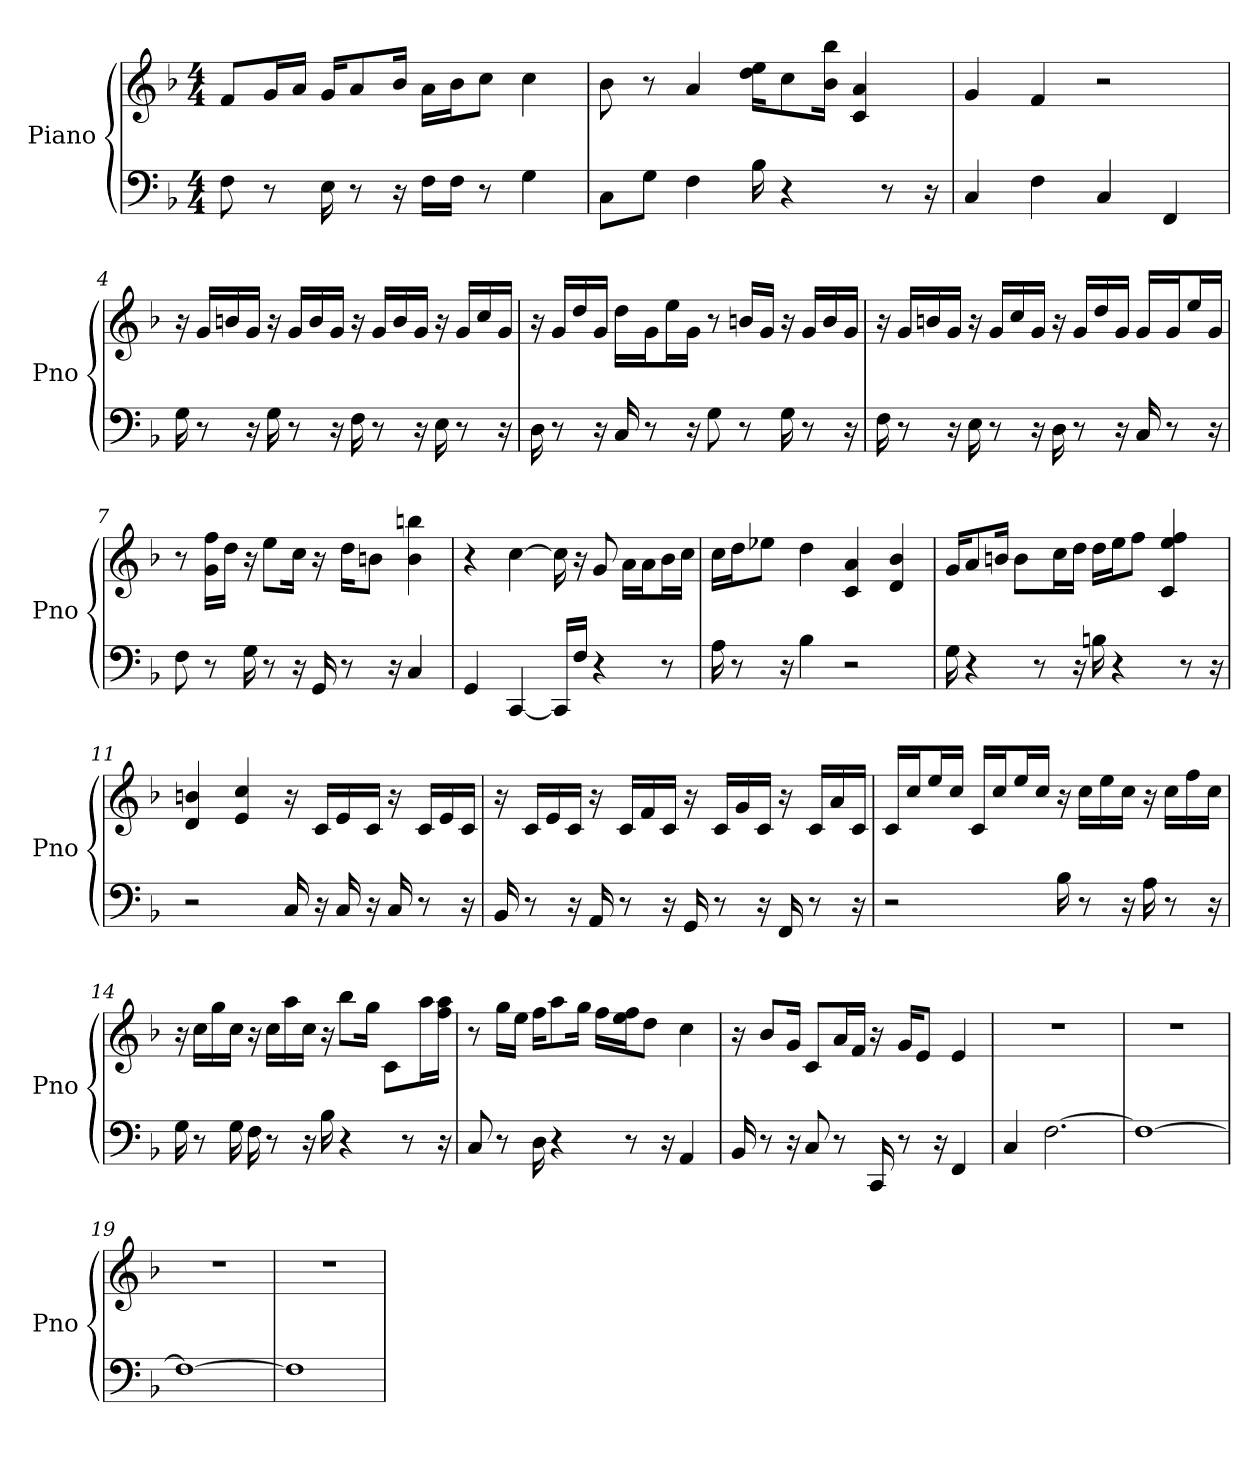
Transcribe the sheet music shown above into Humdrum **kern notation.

**kern	**kern
*part1	*part1
*staff2	*staff1
*I"Piano	*
*I'Pno	*
*clefF4	*clefG2
*k[b-]	*k[b-]
*F:	*F:
*M4/4	*M4/4
*MM94	*MM94
=1	=1
8F	8f/L
8r	16g/L
.	16a/JJ
16E	16g/KL
8r	8a/
16r	16b-/Jk
16F\LL	16a\LL
16F\JJ	16b-\J
8r	8cc\J
4G	4cc
=2	=2
8C\L	8b-
8G\J	8r
4F	4a
16B-	16ee\ 16dd\KL
4r	8cc\
.	16b-\ 16bb-\Jk
.	4a 4c
8r	.
16r	.
=3	=3
4C	4g
4F	4f
4C	2r
4FF	.
=4	=4
16G	16r
8r	16g/LL
.	16b/
16r	16g/JJ
16G	16r
8r	16g/LL
.	16b/
16r	16g/JJ
16F	16r
8r	16g/LL
.	16b/
16r	16g/JJ
16E	16r
8r	16g/LL
.	16cc/
16r	16g/JJ
=5	=5
16D	16r
8r	16g/LL
.	16dd/
16r	16g/JJ
16C	16dd\LL
8r	16g\J
.	16ee\L
16r	16g\JJ
8G	8r
8r	16b/LL
.	16g/JJ
16G	16r
8r	16g/LL
.	16b/
16r	16g/JJ
=6	=6
16F	16r
8r	16g/LL
.	16b/
16r	16g/JJ
16E	16r
8r	16g/LL
.	16cc/
16r	16g/JJ
16D	16r
8r	16g/LL
.	16dd/
16r	16g/JJ
16C	16g/LL
8r	16g/J
.	16ee/L
16r	16g/JJ
=7	=7
8F	8r
8r	16ff\ 16g\LL
.	16dd\JJ
16G	16r
8r	8ee\L
16r	16cc\Jk
16GG	16r
8r	16dd\KL
.	8b\J
16r	.
4C	4b 4bb
=8	=8
4GG	4r
[4CC	[4cc
16CC/LL]	16cc]
16F/JJ	16r
4r	8g
.	16a\LL
.	16a\J
8r	16b-\L
.	16cc\JJ
=9	=9
16A	16cc\LL
8r	16dd\J
.	8ee-\J
16r	.
4B-	4dd
2r	4a 4c
.	4b- 4d
=10	=10
16G	16g/KL
4r	8a/
.	16b/Jk
.	8b\L
8r	.
.	16cc\L
16r	16dd\JJ
16B	16dd\LL
4r	16ee\J
.	8ff\J
.	4ff 4c 4ee
8r	.
16r	.
=11	=11
2r	4d 4b
.	4cc 4e
16C	16r
16r	16c/LL
16C	16e/
16r	16c/JJ
16C	16r
8r	16c/LL
.	16e/
16r	16c/JJ
=12	=12
16BB-	16r
8r	16c/LL
.	16e/
16r	16c/JJ
16AA	16r
8r	16c/LL
.	16f/
16r	16c/JJ
16GG	16r
8r	16c/LL
.	16g/
16r	16c/JJ
16FF	16r
8r	16c/LL
.	16a/
16r	16c/JJ
=13	=13
2r	16c/LL
.	16cc/J
.	16ee/L
.	16cc/JJ
.	16c/LL
.	16cc/J
.	16ee/L
.	16cc/JJ
16B-	16r
8r	16cc\LL
.	16ee\
16r	16cc\JJ
16A	16r
8r	16cc\LL
.	16ff\
16r	16cc\JJ
=14	=14
16G	16r
8r	16cc\LL
.	16gg\
16G	16cc\JJ
16F	16r
8r	16cc\LL
.	16aa\
16r	16cc\JJ
16B-	16r
4r	8bb-\L
.	16gg\Jk
.	8c\L
8r	.
.	16aa\L
16r	16ff\ 16aa\JJ
=15	=15
8C	8r
8r	16gg\LL
.	16ee\JJ
16D	16ff\KL
4r	8aa\
.	16gg\Jk
.	16ff\LL
8r	16ee\ 16ff\J
.	8dd\J
16r	.
4AA	4cc
=16	=16
16BB-	16r
8r	8b-/L
16r	16g/Jk
8C	8c/L
8r	16a/L
.	16f/JJ
16CC	16r
8r	16g/KL
.	8e/J
16r	.
4FF	4e
=17	=17
4C	1r
[2.F	.
=18	=18
1F_	1r
=19	=19
1F_	1r
=20	=20
1F]	1r
=	=
*-	*-
